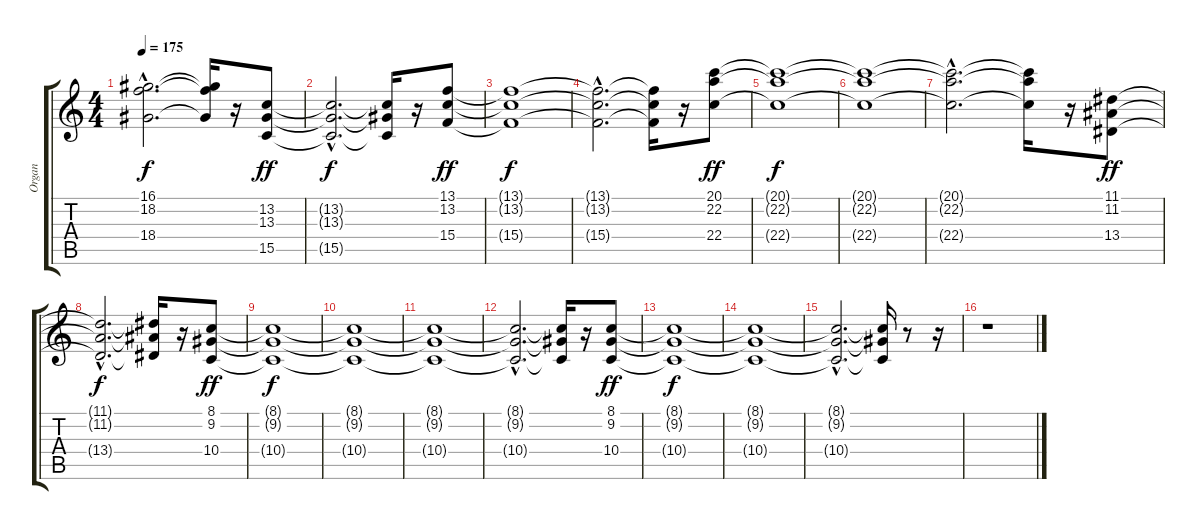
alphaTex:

\track ("Organ" "Organ") {instrument churchorgan}
\staff {score tabs}
\tuning (E4 B3 G3 D3 A2 E2) {hide}
\ts (4 4)
\tempo 175
\clef g2
\ks c
(16.1{hac t} 18.2{hac t} 18.4{hac t}).2{d dy f} (16.1{t} 18.2{t} 18.4{t}).16 r.16 (13.2 13.3 15.5).8{dy ff} |
(13.2{hac t} 13.3{hac t} 15.5{hac t}).2{d dy f} (13.2{t} 13.3{t} 15.5{t}).16 r.16 (13.1 13.2 15.4).8{dy ff} |
(13.1{t} 13.2{t} 15.4{t}).1{dy f} |
(13.1{hac t} 13.2{hac t} 15.4{hac t}).2{d} (13.1{t} 13.2{t} 15.4{t}).16 r.16 (20.1 22.2 22.4).8{dy ff} |
(20.1{t} 22.2{t} 22.4{t}).1{dy f} |
(20.1{t} 22.2{t} 22.4{t}).1 |
(20.1{hac t} 22.2{hac t} 22.4{hac t}).2{d} (20.1{t} 22.2{t} 22.4{t}).16 r.16 (11.1 11.2 13.4).8{dy ff} |
(11.1{hac t} 11.2{hac t} 13.4{hac t}).2{d dy f} (11.1{t} 11.2{t} 13.4{t}).16 r.16 (8.1 9.2 10.4).8{dy ff} |
(8.1{t} 9.2{t} 10.4{t}).1{dy f} |
(8.1{t} 9.2{t} 10.4{t}).1 |
(8.1{t} 9.2{t} 10.4{t}).1 |
(8.1{hac t} 9.2{hac t} 10.4{hac t}).2{d} (8.1{t} 9.2{t} 10.4{t}).16 r.16 (8.1 9.2 10.4).8{dy ff} |
(8.1{t} 9.2{t} 10.4{t}).1{dy f} |
(8.1{t} 9.2{t} 10.4{t}).1 |
(8.1{hac t} 9.2{hac t} 10.4{hac t}).2{d} (8.1{t} 9.2{t} 10.4{t}).16 r.8 r.16 |
r.1
